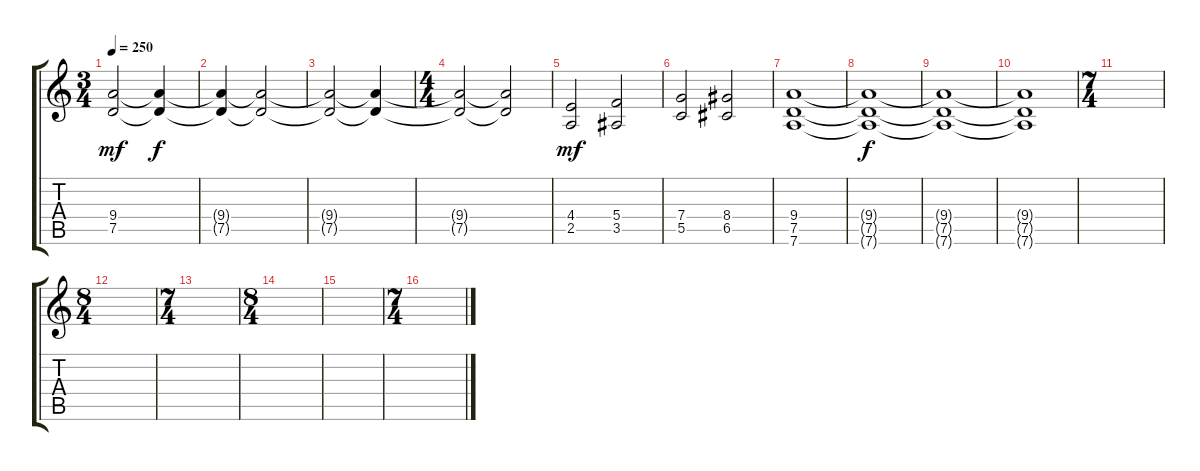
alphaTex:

\track "" {instrument overdrivenguitar}
\staff {score tabs}
\tuning (D4 A3 F3 C3 G2 D2) {hide}
\ts (3 4)
\tempo 250
\clef g2
\ks c
(9.4 7.5).2{dy mf} (9.4{t} 7.5{t}).4{dy f} |
(9.4{t} 7.5{t}).4 (9.4{t} 7.5{t}).2 |
(9.4{t} 7.5{t}).2 (9.4{t} 7.5{t}).4 |
\ts (4 4)
(9.4{t} 7.5{t}).2 (9.4{t} 7.5{t}).2 |
(4.4 2.5).2{dy mf} (5.4 3.5).2 |
(7.4 5.5).2 (8.4 6.5).2 |
(9.4 7.5 7.6).1 |
(9.4{t} 7.5{t} 7.6{t}).1{dy f} |
(9.4{t} 7.5{t} 7.6{t}).1 |
(9.4{t} 7.5{t} 7.6{t}).1 |
\ts (7 4)
|
\ts (8 4)
|
\ts (7 4)
|
\ts (8 4)
|
|
\ts (7 4)
